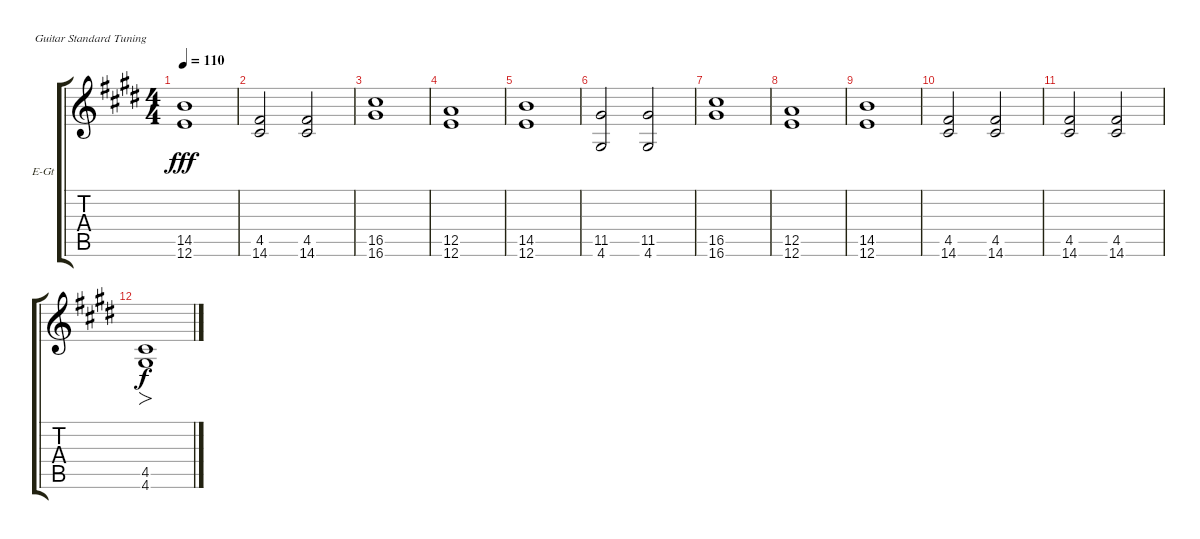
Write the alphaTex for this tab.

\defaultSystemsLayout 4
\bracketExtendMode groupsimilarinstruments
\firstSystemTrackNameOrientation horizontal
\otherSystemsTrackNameOrientation horizontal
\track ("Rhythm Guitar" "E-Gt") {instrument distortionguitar}
\staff {score tabs}
\tuning (E4 B3 G3 D3 A2 E2)
\ts (4 4)
\tempo 110
\clef g2
\ks c#minor
(14.5 12.6).1{dy fff} |
(4.5 14.6).2 (4.5 14.6).2 |
(16.5 16.6).1 |
(12.5 12.6).1 |
(14.5 12.6).1 |
(11.5 4.6).2 (11.5 4.6).2 |
(16.5 16.6).1 |
(12.5 12.6).1 |
(14.5 12.6).1 |
(4.5 14.6).2 (4.5 14.6).2 |
(4.5 14.6).2 (4.5 14.6).2 |
(4.5 4.6).1{fo dy f}
